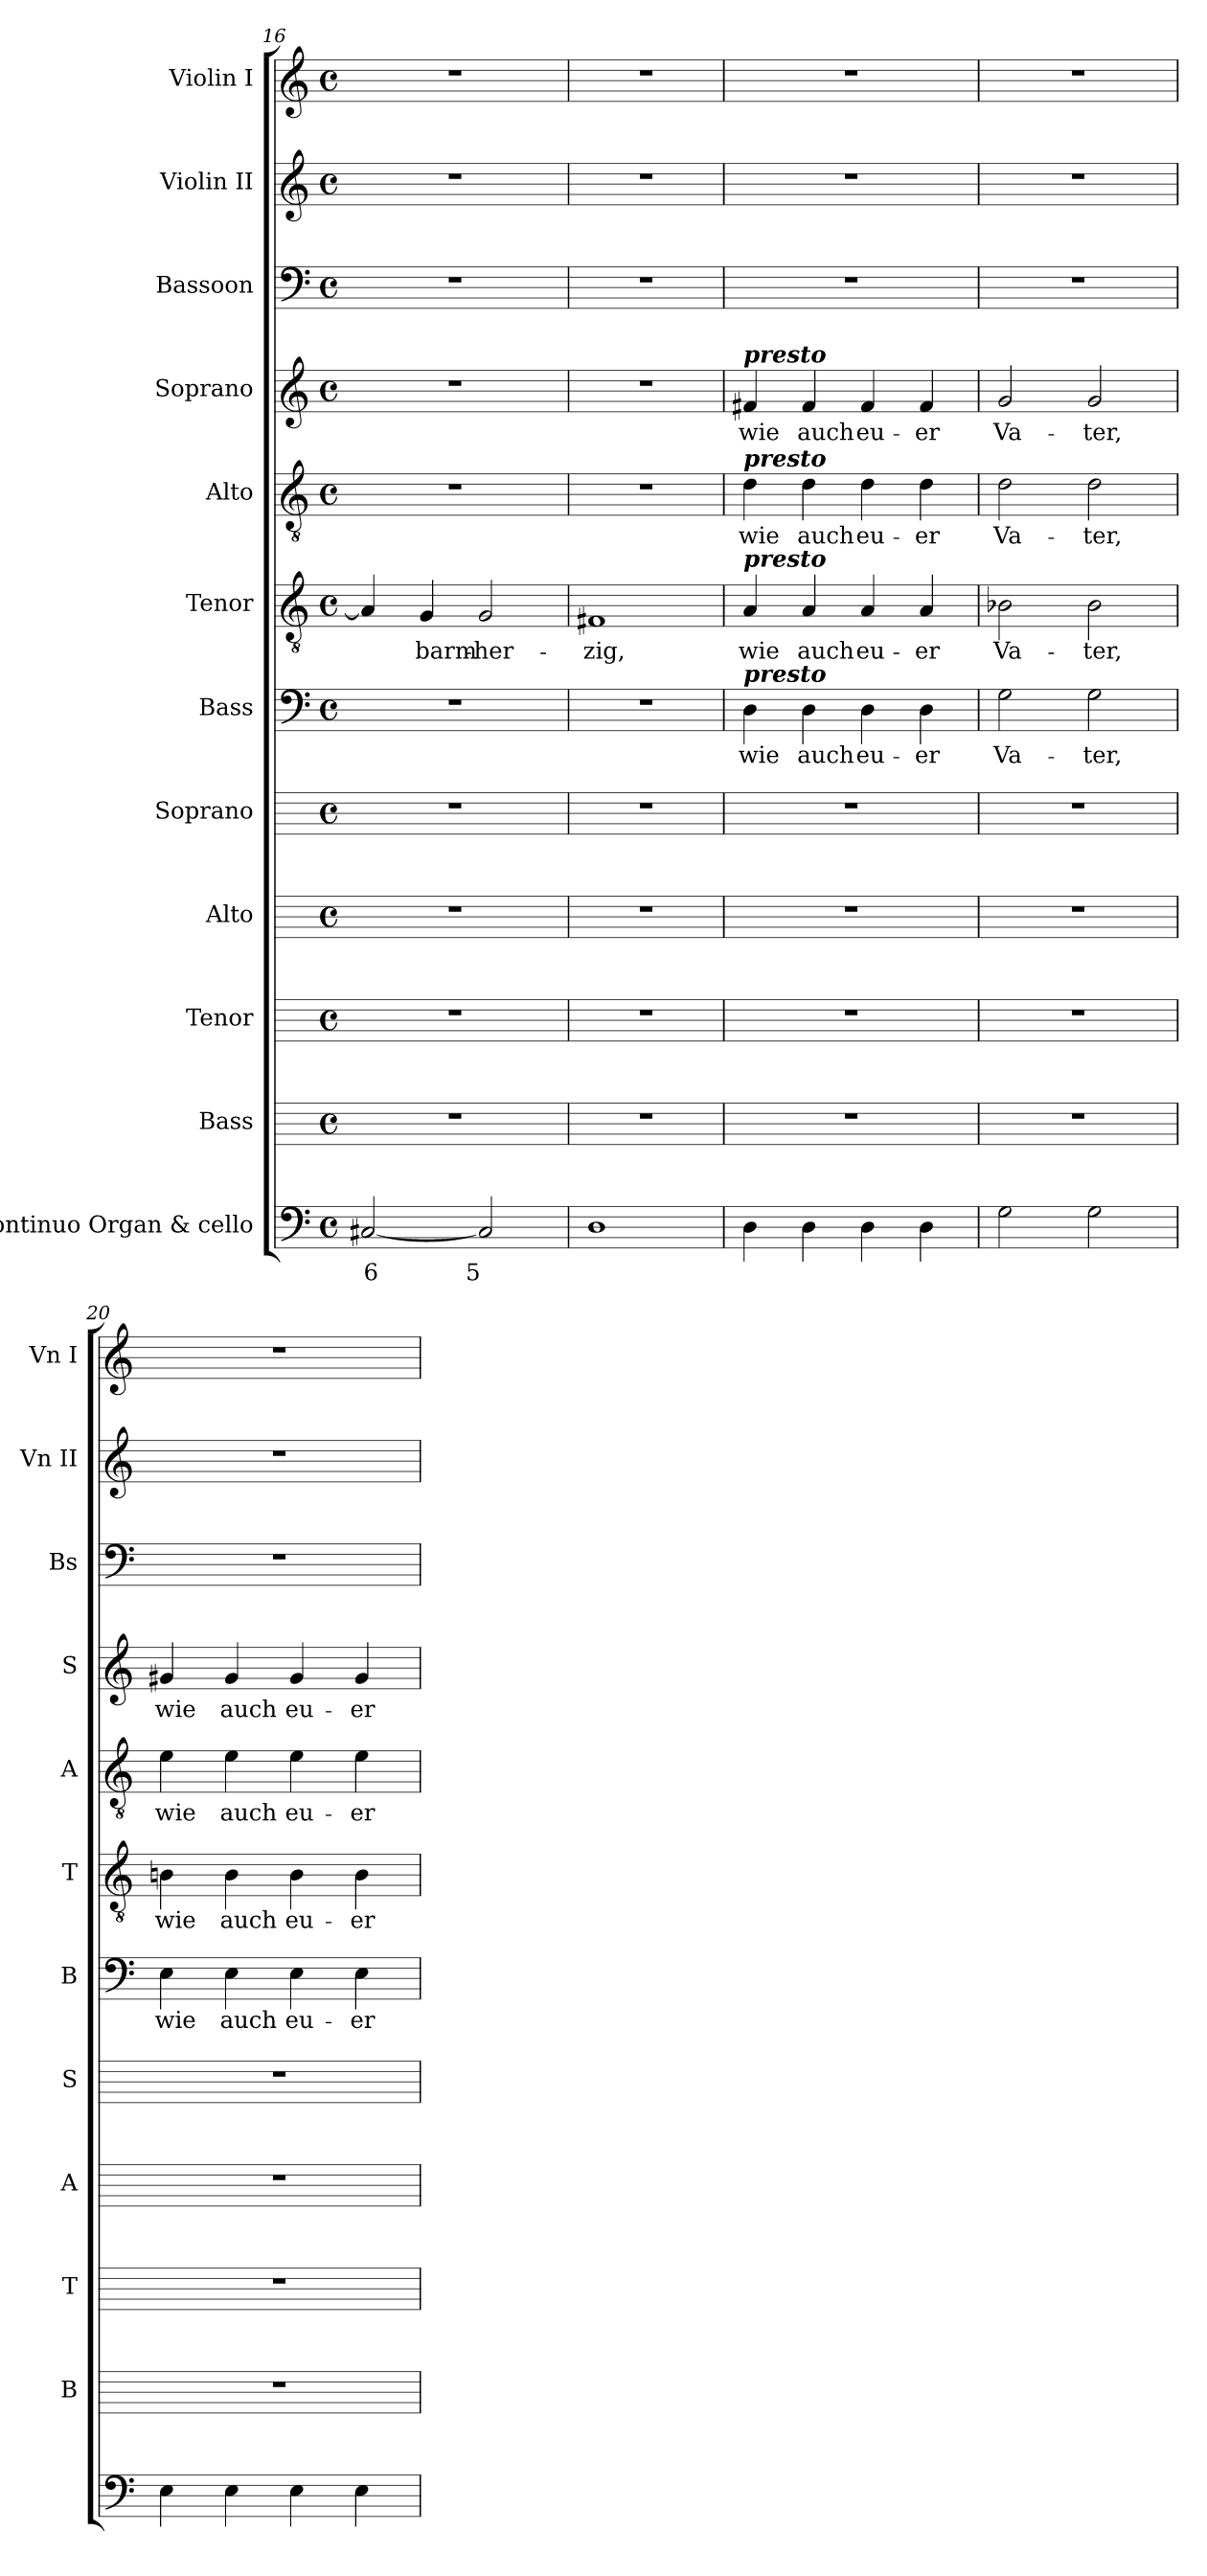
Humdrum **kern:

**kern	**text	**kern	**kern	**kern	**kern	**kern	**text	**kern	**text	**kern	**text	**kern	**text	**kern	**kern	**kern
*part12	*part12	*part11	*part10	*part9	*part8	*part7	*part7	*part6	*part6	*part5	*part5	*part4	*part4	*part3	*part2	*part1
*staff12	*staff12	*staff11	*staff10	*staff9	*staff8	*staff7	*staff7	*staff6	*staff6	*staff5	*staff5	*staff4	*staff4	*staff3	*staff2	*staff1
*I"Continuo Organ & cello	*	*I"Bass	*I"Tenor	*I"Alto	*I"Soprano	*I"Bass	*	*I"Tenor	*	*I"Alto	*	*I"Soprano	*	*I"Bassoon	*I"Violin II	*I"Violin I
*	*	*I'B	*I'T	*I'A	*I'S	*I'B	*	*I'T	*	*I'A	*	*I'S	*	*I'Bs	*I'Vn II	*I'Vn I
*clefF4	*	*	*	*	*	*clefF4	*	*clefGv2	*	*clefGv2	*	*clefG2	*	*clefF4	*clefG2	*clefG2
*	*	*ITrd4c7	*ITrd4c7	*ITrd4c7	*ITrd4c7	*	*	*	*	*	*	*	*	*	*	*
*k[]	*	*	*	*	*	*k[]	*	*k[]	*	*k[]	*	*k[]	*	*k[]	*k[]	*k[]
*C:	*	*	*	*	*	*C:	*	*C:	*	*C:	*	*C:	*	*C:	*C:	*C:
*M4/4	*	*M4/4	*M4/4	*M4/4	*M4/4	*M4/4	*	*M4/4	*	*M4/4	*	*M4/4	*	*M4/4	*M4/4	*M4/4
*met(c)	*	*met(c)	*met(c)	*met(c)	*met(c)	*met(c)	*	*met(c)	*	*met(c)	*	*met(c)	*	*met(c)	*met(c)	*met(c)
=16	=16	=16	=16	=16	=16	=16	=16	=16	=16	=16	=16	=16	=16	=16	=16	=16
!	!LO:LY:b	!	!	!	!	!	!	!	!	!	!	!	!	!	!	!
[2C#X	6	1r	1r	1r	1r	1r	.	4A]	.	1r	.	1r	.	1r	1r	1r
!	!	!	!	!	!	!	!	!	!LO:LY:b	!	!	!	!	!	!	!
.	.	.	.	.	.	.	.	4G	barm-	.	.	.	.	.	.	.
!	!LO:LY:b	!	!	!	!	!	!	!	!LO:LY:b	!	!	!	!	!	!	!
2C#]	5	.	.	.	.	.	.	2G	-her-	.	.	.	.	.	.	.
=17	=17	=17	=17	=17	=17	=17	=17	=17	=17	=17	=17	=17	=17	=17	=17	=17
!	!	!	!	!	!	!	!	!	!LO:LY:b	!	!	!	!	!	!	!
1D	.	1r	1r	1r	1r	1r	.	1F#X	-zig,	1r	.	1r	.	1r	1r	1r
=18	=18	=18	=18	=18	=18	=18	=18	=18	=18	=18	=18	=18	=18	=18	=18	=18
!	!	!	!	!	!	!	!	!	!	!	!	!LO:TX:a:Bi:t=presto	!	!	!	!
!	!	!	!	!	!	!	!	!	!	!LO:TX:a:Bi:t=presto	!	!	!	!	!	!
!	!	!	!	!	!	!	!	!LO:TX:a:Bi:t=presto	!	!	!	!	!	!	!	!
!	!	!	!	!	!	!LO:TX:a:Bi:t=presto	!	!	!	!	!	!	!	!	!	!
!	!	!	!	!	!	!	!LO:LY:b	!	!LO:LY:b	!	!LO:LY:b	!	!LO:LY:b	!	!	!
4D	.	1r	1r	1r	1r	4D	wie	4A	wie	4d	wie	4f#X	wie	1r	1r	1r
!	!	!	!	!	!	!	!LO:LY:b	!	!LO:LY:b	!	!LO:LY:b	!	!LO:LY:b	!	!	!
4D	.	.	.	.	.	4D	auch	4A	auch	4d	auch	4f#	auch	.	.	.
!	!	!	!	!	!	!	!LO:LY:b	!	!LO:LY:b	!	!LO:LY:b	!	!LO:LY:b	!	!	!
4D	.	.	.	.	.	4D	eu-	4A	eu-	4d	eu-	4f#	eu-	.	.	.
!	!	!	!	!	!	!	!LO:LY:b	!	!LO:LY:b	!	!LO:LY:b	!	!LO:LY:b	!	!	!
4D	.	.	.	.	.	4D	-er	4A	-er	4d	-er	4f#	-er	.	.	.
=19	=19	=19	=19	=19	=19	=19	=19	=19	=19	=19	=19	=19	=19	=19	=19	=19
!	!	!	!	!	!	!	!LO:LY:b	!	!LO:LY:b	!	!LO:LY:b	!	!LO:LY:b	!	!	!
2G	.	1r	1r	1r	1r	2G	Va-	2B-X	Va-	2d	Va-	2g	Va-	1r	1r	1r
!	!	!	!	!	!	!	!LO:LY:b	!	!LO:LY:b	!	!LO:LY:b	!	!LO:LY:b	!	!	!
2G	.	.	.	.	.	2G	-ter,	2B-	-ter,	2d	-ter,	2g	-ter,	.	.	.
=20	=20	=20	=20	=20	=20	=20	=20	=20	=20	=20	=20	=20	=20	=20	=20	=20
!	!	!	!	!	!	!	!LO:LY:b	!	!LO:LY:b	!	!LO:LY:b	!	!LO:LY:b	!	!	!
4E	.	1r	1r	1r	1r	4E	wie	4Bn	wie	4e	wie	4g#X	wie	1r	1r	1r
!	!	!	!	!	!	!	!LO:LY:b	!	!LO:LY:b	!	!LO:LY:b	!	!LO:LY:b	!	!	!
4E	.	.	.	.	.	4E	auch	4B	auch	4e	auch	4g#	auch	.	.	.
!	!	!	!	!	!	!	!LO:LY:b	!	!LO:LY:b	!	!LO:LY:b	!	!LO:LY:b	!	!	!
4E	.	.	.	.	.	4E	eu-	4B	eu-	4e	eu-	4g#	eu-	.	.	.
!	!	!	!	!	!	!	!LO:LY:b	!	!LO:LY:b	!	!LO:LY:b	!	!LO:LY:b	!	!	!
4E	.	.	.	.	.	4E	-er	4B	-er	4e	-er	4g#	-er	.	.	.
=	=	=	=	=	=	=	=	=	=	=	=	=	=	=	=	=
*-	*-	*-	*-	*-	*-	*-	*-	*-	*-	*-	*-	*-	*-	*-	*-	*-
